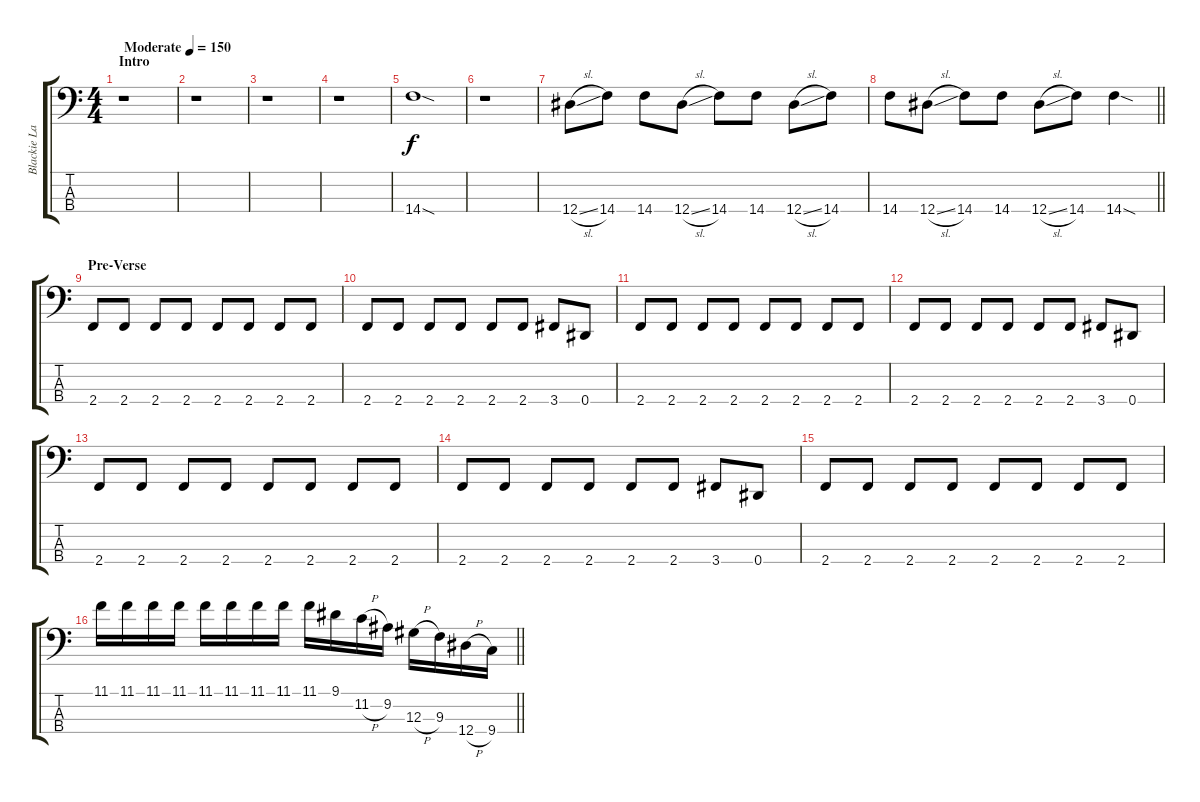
\track ("Blackie Lawless (bass)" "Blackie La") {instrument electricbasspick}
\staff {score tabs}
\tuning (Gb2 Db2 Ab1 Eb1) {hide}
\ts (4 4)
\section ("" "Intro")
\tempo (150 "Moderate")
\clef f4
\ks c
r.1{dy f instrument electricbasspick} |
r.1 |
r.1 |
r.1 |
14.4{sod}.1 |
r.1 |
12.4{sl}.8 14.4.8 14.4.8 12.4{sl}.8 14.4.8 14.4.8 12.4{sl}.8 14.4.8 |
\barLineRight lightlight
14.4.8 12.4{sl}.8 14.4.8 14.4.8 12.4{sl}.8 14.4.8 14.4{sod}.4 |
\section ("" "Pre-Verse")
2.4.8 2.4.8 2.4.8 2.4.8 2.4.8 2.4.8 2.4.8 2.4.8 |
2.4.8 2.4.8 2.4.8 2.4.8 2.4.8 2.4.8 3.4.8 0.4.8 |
2.4.8 2.4.8 2.4.8 2.4.8 2.4.8 2.4.8 2.4.8 2.4.8 |
2.4.8 2.4.8 2.4.8 2.4.8 2.4.8 2.4.8 3.4.8 0.4.8 |
2.4.8 2.4.8 2.4.8 2.4.8 2.4.8 2.4.8 2.4.8 2.4.8 |
2.4.8 2.4.8 2.4.8 2.4.8 2.4.8 2.4.8 3.4.8 0.4.8 |
2.4.8 2.4.8 2.4.8 2.4.8 2.4.8 2.4.8 2.4.8 2.4.8 |
\barLineRight lightlight
11.1.16 11.1.16 11.1.16 11.1.16 11.1.16 11.1.16 11.1.16 11.1.16 11.1.16 9.1.16 11.2{h}.16 9.2.16 12.3{h}.16 9.3.16 12.4{h}.16 9.4.16
